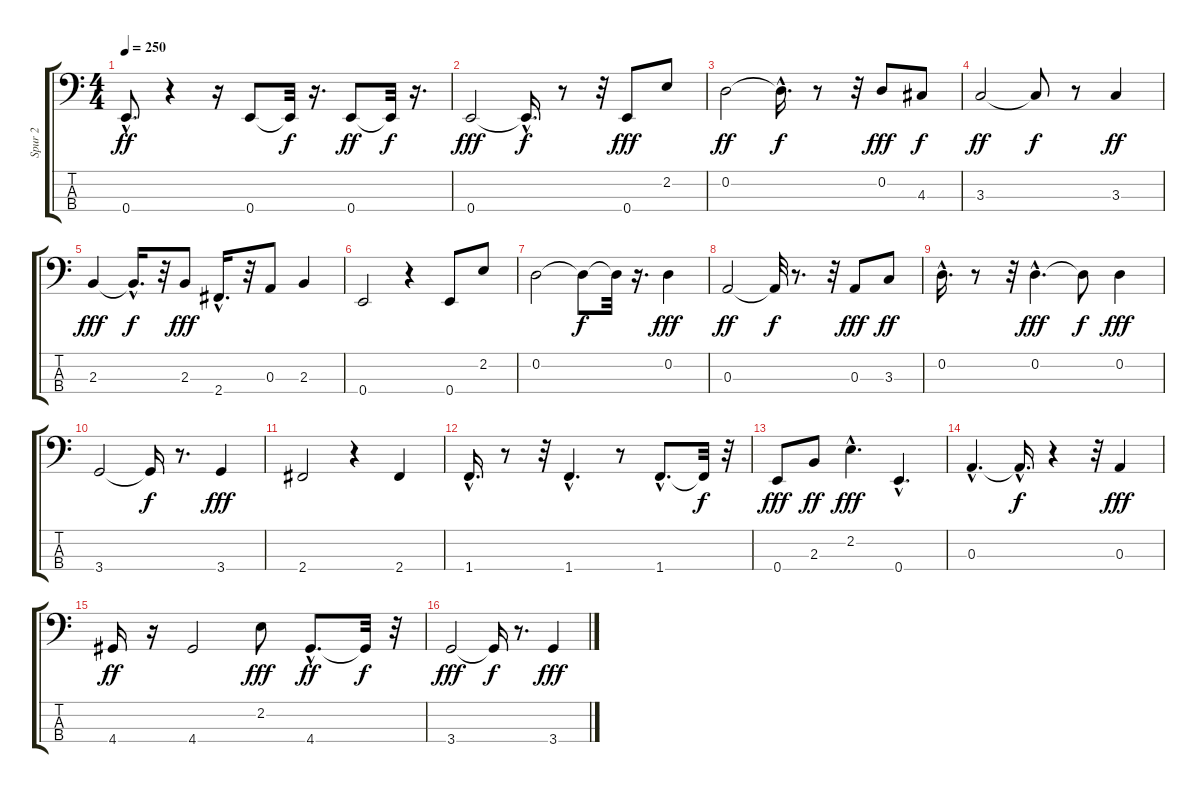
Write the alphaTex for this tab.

\track ("Spur 2" "Spur 2") {instrument electricbassfinger}
\staff {score tabs}
\tuning (G2 D2 A1 E1) {hide}
\ts (4 4)
\tempo 250
\clef f4
\ks c
0.4{hac}.8{d dy ff} r.4 r.16 0.4.8 0.4{t}.32{dy f} r.16{d} 0.4.8{dy ff} 0.4{t}.32{dy f} r.16{d} |
0.4.2{dy fff} 0.4{hac t}.16{d dy f} r.8 r.32 0.4.8{dy fff} 2.2.8 |
0.2.2{dy ff} 0.2{hac t}.16{d dy f} r.8 r.32 0.2.8{dy fff} 4.3.8{dy f} |
3.3.2{dy ff} 3.3{t}.8{dy f} r.8 3.3.4{dy ff} |
2.3.4{dy fff} 2.3{hac t}.16{d dy f} r.32 2.3.8{dy fff} 2.4{hac}.16{d} r.32 0.3.8 2.3.4 |
0.4.2 r.4 0.4.8 2.2.8 |
0.2.2 0.2{t}.8{dy f} 0.2{t}.32 r.16{d} 0.2.4{dy fff} |
0.3.2{dy ff} 0.3{t}.32{dy f} r.8{d} r.32 0.3.8{dy fff} 3.3.8{dy ff} |
0.2{hac}.16{d} r.8 r.32 0.2{hac}.4{d dy fff} 0.2{t}.8{dy f} 0.2.4{dy fff} |
3.4.2 3.4{t}.16{dy f} r.8{d} 3.4.4{dy fff} |
2.4.2 r.4 2.4.4 |
1.4{hac}.16{d} r.8 r.32 1.4{hac}.4{d} r.8 1.4{hac}.8{d} 1.4{t}.32{dy f} r.32 |
0.4.8{dy fff} 2.3.8{dy ff} 2.2{hac}.4{d dy fff} 0.4{hac}.4{d} |
0.3{hac}.4{d} 0.3{hac t}.16{d dy f} r.4 r.32 0.3.4{dy fff} |
4.4.16{dy ff} r.16 4.4.2 2.2.8{dy fff} 4.4{hac}.8{d dy ff} 4.4{t}.32{dy f} r.32 |
3.4.2{dy fff} 3.4{t}.16{dy f} r.8{d} 3.4.4{dy fff}
